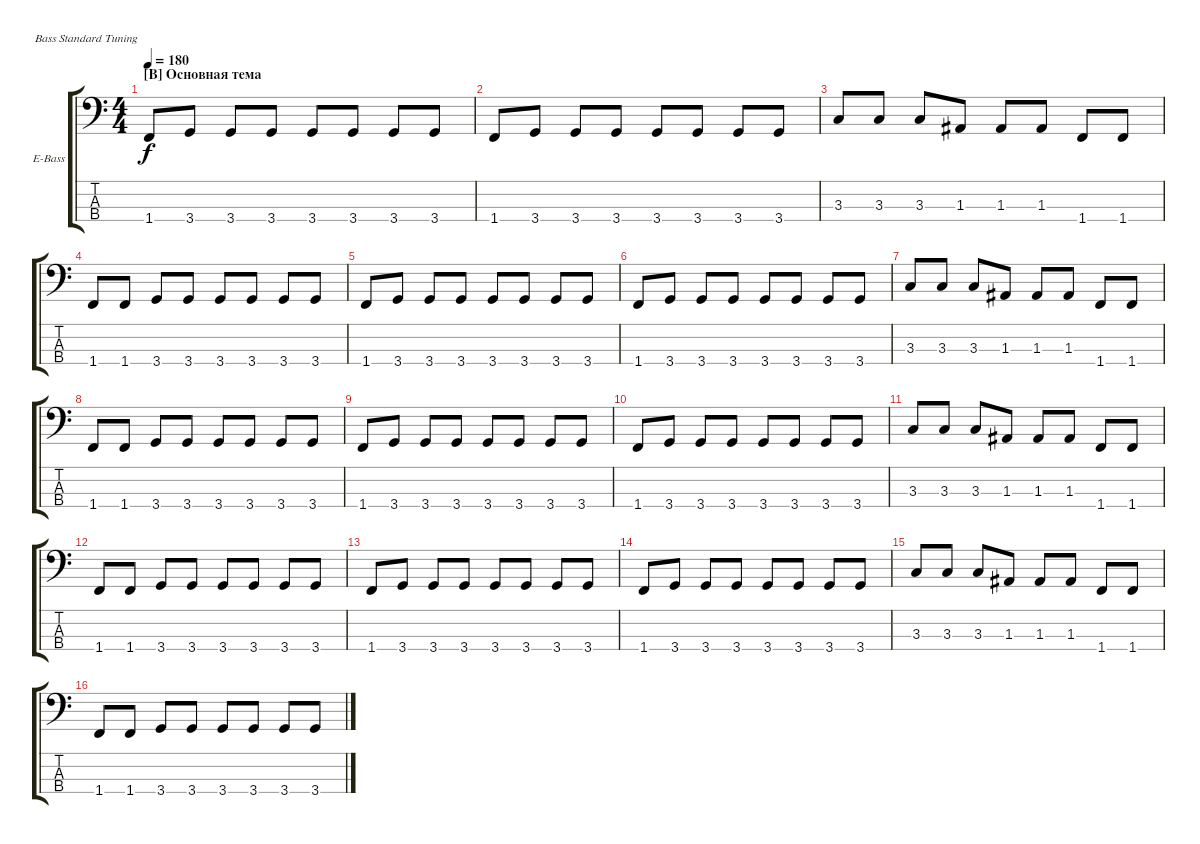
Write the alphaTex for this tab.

\defaultSystemsLayout 4
\bracketExtendMode groupsimilarinstruments
\firstSystemTrackNameOrientation horizontal
\otherSystemsTrackNameOrientation horizontal
\track ("Самойлов" "E-Bass") {instrument electricbassfinger}
\staff {score tabs}
\tuning (G2 D2 A1 E1)
\ts (4 4)
\section ("B" "Основная тема")
\tempo 180
\clef f4
\scale
0.333333
\ks c
1.4.8{dy f} 3.4.8 3.4.8 3.4.8 3.4.8 3.4.8 3.4.8 3.4.8 |
\scale
0.333333 1.4.8 3.4.8 3.4.8 3.4.8 3.4.8 3.4.8 3.4.8 3.4.8 |
\scale
0.333333 3.3.8 3.3.8 3.3.8 1.3.8 1.3.8 1.3.8 1.4.8 1.4.8 |
\scale
0.333333 1.4.8 1.4.8 3.4.8 3.4.8 3.4.8 3.4.8 3.4.8 3.4.8 |
\scale
0.333333 1.4.8 3.4.8 3.4.8 3.4.8 3.4.8 3.4.8 3.4.8 3.4.8 |
\scale
0.333333 1.4.8 3.4.8 3.4.8 3.4.8 3.4.8 3.4.8 3.4.8 3.4.8 |
\scale
0.333333 3.3.8 3.3.8 3.3.8 1.3.8 1.3.8 1.3.8 1.4.8 1.4.8 |
\scale
0.333333 1.4.8 1.4.8 3.4.8 3.4.8 3.4.8 3.4.8 3.4.8 3.4.8 |
\scale
0.333333 1.4.8 3.4.8 3.4.8 3.4.8 3.4.8 3.4.8 3.4.8 3.4.8 |
\scale
0.333333 1.4.8 3.4.8 3.4.8 3.4.8 3.4.8 3.4.8 3.4.8 3.4.8 |
\scale
0.333333 3.3.8 3.3.8 3.3.8 1.3.8 1.3.8 1.3.8 1.4.8 1.4.8 |
\scale
0.333333 1.4.8 1.4.8 3.4.8 3.4.8 3.4.8 3.4.8 3.4.8 3.4.8 |
\scale
0.333333 1.4.8 3.4.8 3.4.8 3.4.8 3.4.8 3.4.8 3.4.8 3.4.8 |
\scale
0.333333 1.4.8 3.4.8 3.4.8 3.4.8 3.4.8 3.4.8 3.4.8 3.4.8 |
\scale
0.333333 3.3.8 3.3.8 3.3.8 1.3.8 1.3.8 1.3.8 1.4.8 1.4.8 |
\scale
0.333333 1.4.8 1.4.8 3.4.8 3.4.8 3.4.8 3.4.8 3.4.8 3.4.8
